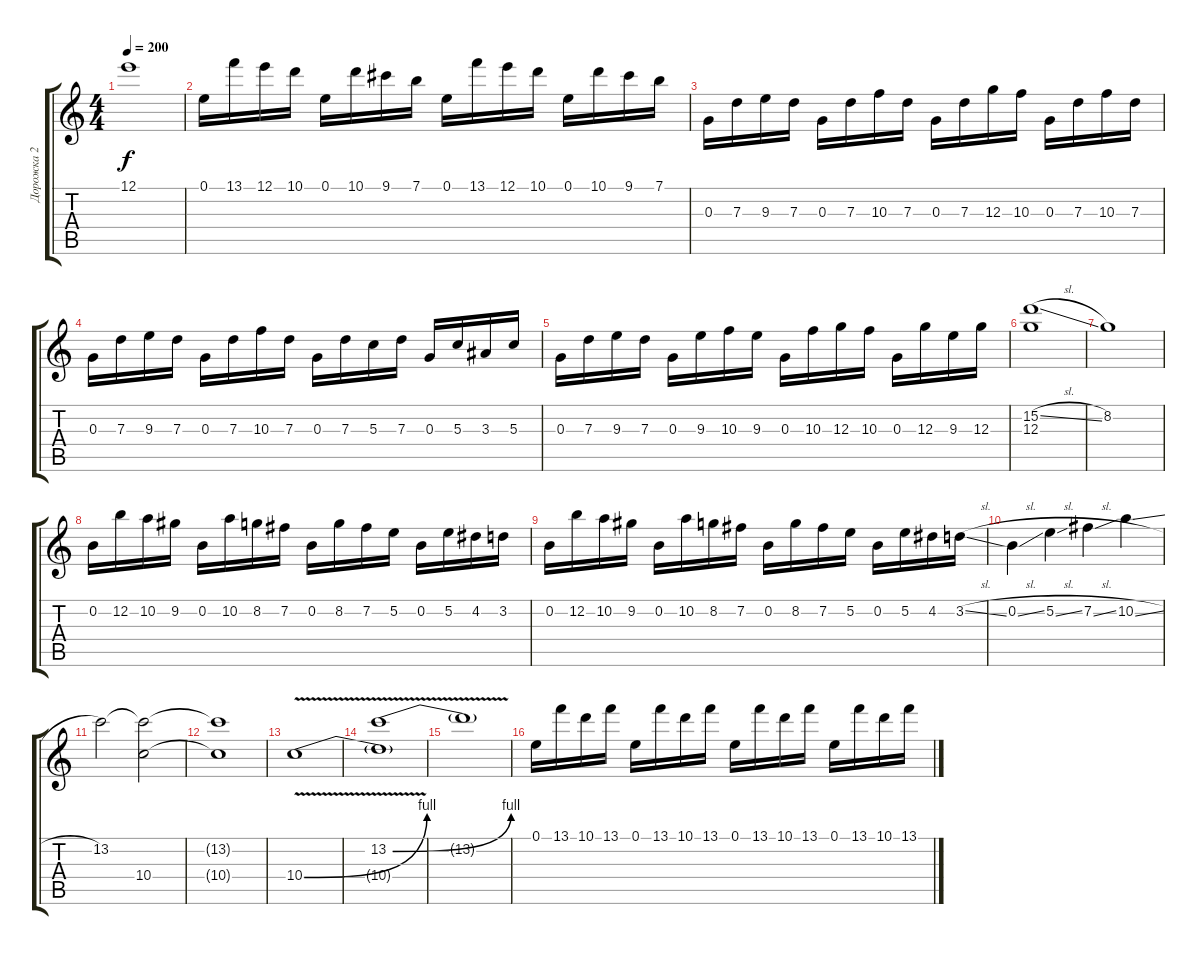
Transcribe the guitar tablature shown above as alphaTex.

\track ("Дорожка 2" "Дорожка 2") {instrument distortionguitar}
\staff {score tabs}
\tuning (E4 B3 G3 D3 A2 E2) {hide}
\ts (4 4)
\tempo 200
\clef g2
\ks c
12.1{t}.1{dy f} |
0.1.16 13.1.16 12.1.16 10.1.16 0.1.16 10.1.16 9.1.16 7.1.16 0.1.16 13.1.16 12.1.16 10.1.16 0.1.16 10.1.16 9.1.16 7.1.16 |
0.3.16 7.3.16 9.3.16 7.3.16 0.3.16 7.3.16 10.3.16 7.3.16 0.3.16 7.3.16 12.3.16 10.3.16 0.3.16 7.3.16 10.3.16 7.3.16 |
0.3.16 7.3.16 9.3.16 7.3.16 0.3.16 7.3.16 10.3.16 7.3.16 0.3.16 7.3.16 5.3.16 7.3.16 0.3.16 5.3.16 3.3.16 5.3.16 |
0.3.16 7.3.16 9.3.16 7.3.16 0.3.16 9.3.16 10.3.16 9.3.16 0.3.16 10.3.16 12.3.16 10.3.16 0.3.16 12.3.16 9.3.16 12.3.16 |
(15.2{sl} 12.3).1 |
8.2.1 |
0.2.16 12.2.16 10.2.16 9.2.16 0.2.16 10.2.16 8.2.16 7.2.16 0.2.16 8.2.16 7.2.16 5.2.16 0.2.16 5.2.16 4.2.16 3.2.16 |
0.2.16 12.2.16 10.2.16 9.2.16 0.2.16 10.2.16 8.2.16 7.2.16 0.2.16 8.2.16 7.2.16 5.2.16 0.2.16 5.2.16 4.2.16 3.2{sl}.16 |
0.2{sl}.4 5.2{sl}.4 7.2{sl}.4 10.2{sl}.4 |
13.2.2 (13.2{t} 10.4).2 |
(13.2{t} 10.4{t}).1 |
10.4{be (bend 0 0 60 4) v}.1 |
(13.2{be (bend 0 0 60 4) v} 10.4{t}).1 |
13.2{t}.1 |
0.1.16 13.1.16 10.1.16 13.1.16 0.1.16 13.1.16 10.1.16 13.1.16 0.1.16 13.1.16 10.1.16 13.1.16 0.1.16 13.1.16 10.1.16 13.1{sl}.16
